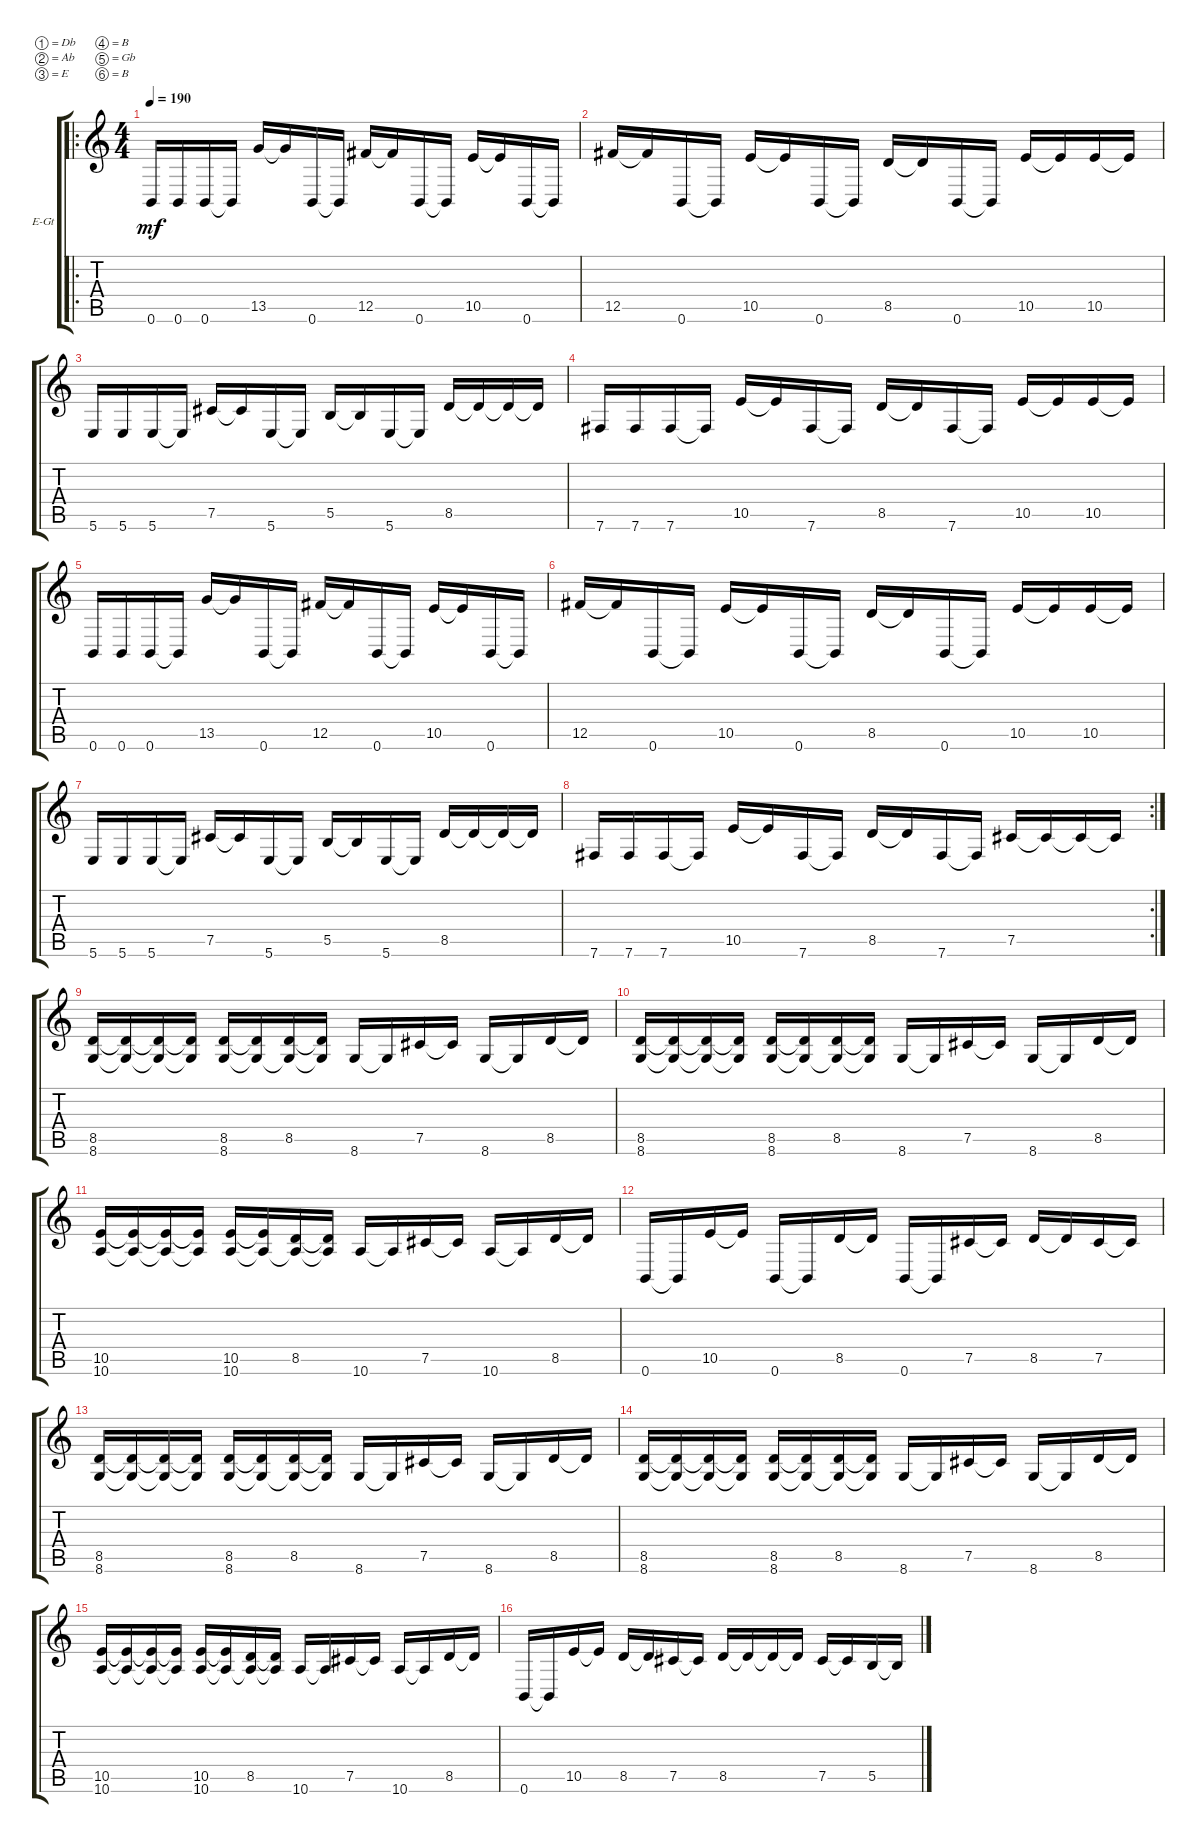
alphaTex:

\bracketExtendMode groupsimilarinstruments
\firstSystemTrackNameOrientation horizontal
\otherSystemsTrackNameOrientation horizontal
\track ("Lead" "E-Gt") {instrument distortionguitar}
\staff {score tabs}
\tuning (Db4 Ab3 E3 B2 Gb2 B1)
\ro
\ts (4 4)
\tempo 190
\clef g2
\ks c
0.6.16{dy mf} 0.6.16 0.6.16 0.6{t}.16 13.5.16 13.5{t}.16 0.6.16 0.6{t}.16 12.5.16 12.5{t}.16 0.6.16 0.6{t}.16 10.5.16 10.5{t}.16 0.6.16 0.6{t}.16 |
12.5.16 12.5{t}.16 0.6.16 0.6{t}.16 10.5.16 10.5{t}.16 0.6.16 0.6{t}.16 8.5.16 8.5{t}.16 0.6.16 0.6{t}.16 10.5.16 10.5{t}.16 10.5.16 10.5{t}.16 |
5.6.16 5.6.16 5.6.16 5.6{t}.16 7.5.16 7.5{t}.16 5.6.16 5.6{t}.16 5.5.16 5.5{t}.16 5.6.16 5.6{t}.16 8.5.16 8.5{t}.16 8.5{t}.16 8.5{t}.16 |
7.6.16 7.6.16 7.6.16 7.6{t}.16 10.5.16 10.5{t}.16 7.6.16 7.6{t}.16 8.5.16 8.5{t}.16 7.6.16 7.6{t}.16 10.5.16 10.5{t}.16 10.5.16 10.5{t}.16 |
0.6.16 0.6.16 0.6.16 0.6{t}.16 13.5.16 13.5{t}.16 0.6.16 0.6{t}.16 12.5.16 12.5{t}.16 0.6.16 0.6{t}.16 10.5.16 10.5{t}.16 0.6.16 0.6{t}.16 |
12.5.16 12.5{t}.16 0.6.16 0.6{t}.16 10.5.16 10.5{t}.16 0.6.16 0.6{t}.16 8.5.16 8.5{t}.16 0.6.16 0.6{t}.16 10.5.16 10.5{t}.16 10.5.16 10.5{t}.16 |
5.6.16 5.6.16 5.6.16 5.6{t}.16 7.5.16 7.5{t}.16 5.6.16 5.6{t}.16 5.5.16 5.5{t}.16 5.6.16 5.6{t}.16 8.5.16 8.5{t}.16 8.5{t}.16 8.5{t}.16 |
\rc 2
7.6.16 7.6.16 7.6.16 7.6{t}.16 10.5.16 10.5{t}.16 7.6.16 7.6{t}.16 8.5.16 8.5{t}.16 7.6.16 7.6{t}.16 7.5.16 7.5{t}.16 7.5{t}.16 7.5{t}.16 |
(8.6 8.5).16 (8.6{t} 8.5{t}).16 (8.6{t} 8.5{t}).16 (8.6{t} 8.5{t}).16 (8.6 8.5).16 (8.6{t} 8.5{t}).16 (8.6{t} 8.5).16 (8.6{t} 8.5{t}).16 8.6.16 8.6{t}.16 7.5.16 7.5{t}.16 8.6.16 8.6{t}.16 8.5.16 8.5{t}.16 |
(8.6 8.5).16 (8.6{t} 8.5{t}).16 (8.6{t} 8.5{t}).16 (8.6{t} 8.5{t}).16 (8.6 8.5).16 (8.6{t} 8.5{t}).16 (8.6{t} 8.5).16 (8.6{t} 8.5{t}).16 8.6.16 8.6{t}.16 7.5.16 7.5{t}.16 8.6.16 8.6{t}.16 8.5.16 8.5{t}.16 |
(10.6 10.5).16 (10.6{t} 10.5{t}).16 (10.6{t} 10.5{t}).16 (10.6{t} 10.5{t}).16 (10.6 10.5).16 (10.6{t} 10.5{t}).16 (10.6{t} 8.5).16 (10.6{t} 8.5{t}).16 10.6.16 10.6{t}.16 7.5.16 7.5{t}.16 10.6.16 10.6{t}.16 8.5.16 8.5{t}.16 |
0.6.16 0.6{t}.16 10.5.16 10.5{t}.16 0.6.16 0.6{t}.16 8.5.16 8.5{t}.16 0.6.16 0.6{t}.16 7.5.16 7.5{t}.16 8.5.16 8.5{t}.16 7.5.16 7.5{t}.16 |
(8.6 8.5).16 (8.6{t} 8.5{t}).16 (8.6{t} 8.5{t}).16 (8.6{t} 8.5{t}).16 (8.6 8.5).16 (8.6{t} 8.5{t}).16 (8.6{t} 8.5).16 (8.6{t} 8.5{t}).16 8.6.16 8.6{t}.16 7.5.16 7.5{t}.16 8.6.16 8.6{t}.16 8.5.16 8.5{t}.16 |
(8.6 8.5).16 (8.6{t} 8.5{t}).16 (8.6{t} 8.5{t}).16 (8.6{t} 8.5{t}).16 (8.6 8.5).16 (8.6{t} 8.5{t}).16 (8.6{t} 8.5).16 (8.6{t} 8.5{t}).16 8.6.16 8.6{t}.16 7.5.16 7.5{t}.16 8.6.16 8.6{t}.16 8.5.16 8.5{t}.16 |
(10.6 10.5).16 (10.6{t} 10.5{t}).16 (10.6{t} 10.5{t}).16 (10.6{t} 10.5{t}).16 (10.6 10.5).16 (10.6{t} 10.5{t}).16 (10.6{t} 8.5).16 (10.6{t} 8.5{t}).16 10.6.16 10.6{t}.16 7.5.16 7.5{t}.16 10.6.16 10.6{t}.16 8.5.16 8.5{t}.16 |
0.6.16 0.6{t}.16 10.5.16 10.5{t}.16 8.5.16 8.5{t}.16 7.5.16 7.5{t}.16 8.5.16 8.5{t}.16 8.5{t}.16 8.5{t}.16 7.5.16 7.5{t}.16 5.5.16 5.5{t}.16
